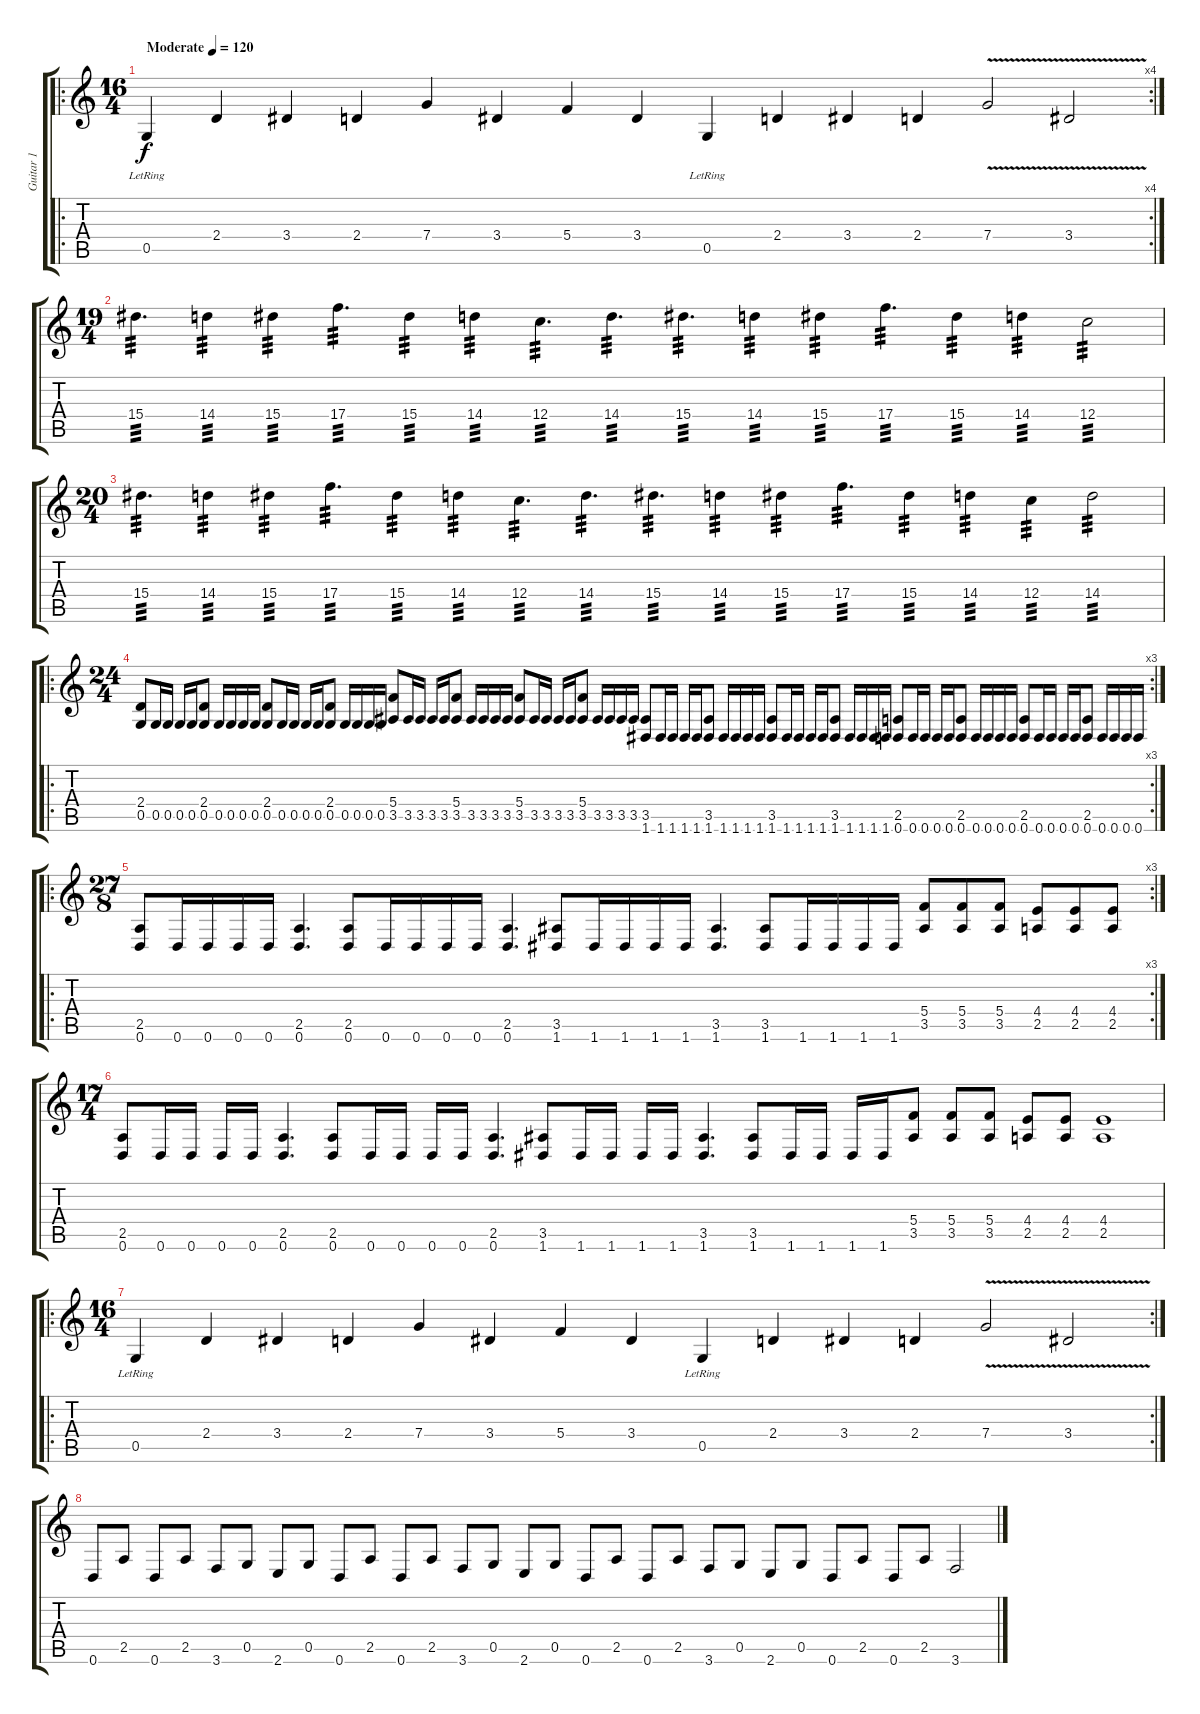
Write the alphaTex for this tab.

\track ("Guitar 1" "Guitar 1") {instrument distortionguitar}
\staff {score tabs}
\tuning (D4 A3 F3 C3 G2 D2) {hide}
\ro
\rc 4
\ts (16 4)
\tempo (120 "Moderate")
\clef g2
\ks c
0.5{lr}.4{dy f instrument distortionguitar} 2.4.4 3.4.4 2.4.4 7.4.4 3.4.4 5.4.4 3.4.4 0.5{lr}.4 2.4.4 3.4.4 2.4.4 7.4{v}.2 3.4{v}.2 |
\ts (19 4)
15.4.4{d tp 3} 14.4.4{tp 3} 15.4.4{tp 3} 17.4.4{d tp 3} 15.4.4{tp 3} 14.4.4{tp 3} 12.4.4{d tp 3} 14.4.4{d tp 3} 15.4.4{d tp 3} 14.4.4{tp 3} 15.4.4{tp 3} 17.4.4{d tp 3} 15.4.4{tp 3} 14.4.4{tp 3} 12.4.2{tp 3} |
\ts (20 4)
15.4.4{d tp 3} 14.4.4{tp 3} 15.4.4{tp 3} 17.4.4{d tp 3} 15.4.4{tp 3} 14.4.4{tp 3} 12.4.4{d tp 3} 14.4.4{d tp 3} 15.4.4{d tp 3} 14.4.4{tp 3} 15.4.4{tp 3} 17.4.4{d tp 3} 15.4.4{tp 3} 14.4.4{tp 3} 12.4.4{tp 3} 14.4.2{tp 3} |
\ro
\rc 3
\ts (24 4)
(2.4 0.5).8 0.5.16 0.5.16 0.5.16 0.5.16 (2.4 0.5).8 0.5.16 0.5.16 0.5.16 0.5.16 (2.4 0.5).8 0.5.16 0.5.16 0.5.16 0.5.16 (2.4 0.5).8 0.5.16 0.5.16 0.5.16 0.5.16 (5.4 3.5).8 3.5.16 3.5.16 3.5.16 3.5.16 (5.4 3.5).8 3.5.16 3.5.16 3.5.16 3.5.16 (5.4 3.5).8 3.5.16 3.5.16 3.5.16 3.5.16 (5.4 3.5).8 3.5.16 3.5.16 3.5.16 3.5.16 (3.5 1.6).8 1.6.16 1.6.16 1.6.16 1.6.16 (3.5 1.6).8 1.6.16 1.6.16 1.6.16 1.6.16 (3.5 1.6).8 1.6.16 1.6.16 1.6.16 1.6.16 (3.5 1.6).8 1.6.16 1.6.16 1.6.16 1.6.16 (2.5 0.6).8 0.6.16 0.6.16 0.6.16 0.6.16 (2.5 0.6).8 0.6.16 0.6.16 0.6.16 0.6.16 (2.5 0.6).8 0.6.16 0.6.16 0.6.16 0.6.16 (2.5 0.6).8 0.6.16 0.6.16 0.6.16 0.6.16 |
\ro
\rc 3
\ts (27 8)
(2.5 0.6).8 0.6.16 0.6.16 0.6.16 0.6.16 (2.5 0.6).4{d} (2.5 0.6).8 0.6.16 0.6.16 0.6.16 0.6.16 (2.5 0.6).4{d} (3.5 1.6).8 1.6.16 1.6.16 1.6.16 1.6.16 (3.5 1.6).4{d} (3.5 1.6).8 1.6.16 1.6.16 1.6.16 1.6.16 (5.4 3.5).8 (5.4 3.5).8 (5.4 3.5).8 (4.4 2.5).8 (4.4 2.5).8 (4.4 2.5).8 |
\ts (17 4)
(2.5 0.6).8 0.6.16 0.6.16 0.6.16 0.6.16 (2.5 0.6).4{d} (2.5 0.6).8 0.6.16 0.6.16 0.6.16 0.6.16 (2.5 0.6).4{d} (3.5 1.6).8 1.6.16 1.6.16 1.6.16 1.6.16 (3.5 1.6).4{d} (3.5 1.6).8 1.6.16 1.6.16 1.6.16 1.6.16 (5.4 3.5).8 (5.4 3.5).8 (5.4 3.5).8 (4.4 2.5).8 (4.4 2.5).8 (4.4 2.5).1 |
\ro
\rc 2
\ts (16 4)
0.5{lr}.4 2.4.4 3.4.4 2.4.4 7.4.4 3.4.4 5.4.4 3.4.4 0.5{lr}.4 2.4.4 3.4.4 2.4.4 7.4{v}.2 3.4{v}.2 |
0.6.8 2.5.8 0.6.8 2.5.8 3.6.8 0.5.8 2.6.8 0.5.8 0.6.8 2.5.8 0.6.8 2.5.8 3.6.8 0.5.8 2.6.8 0.5.8 0.6.8 2.5.8 0.6.8 2.5.8 3.6.8 0.5.8 2.6.8 0.5.8 0.6.8 2.5.8 0.6.8 2.5.8 3.6.2
